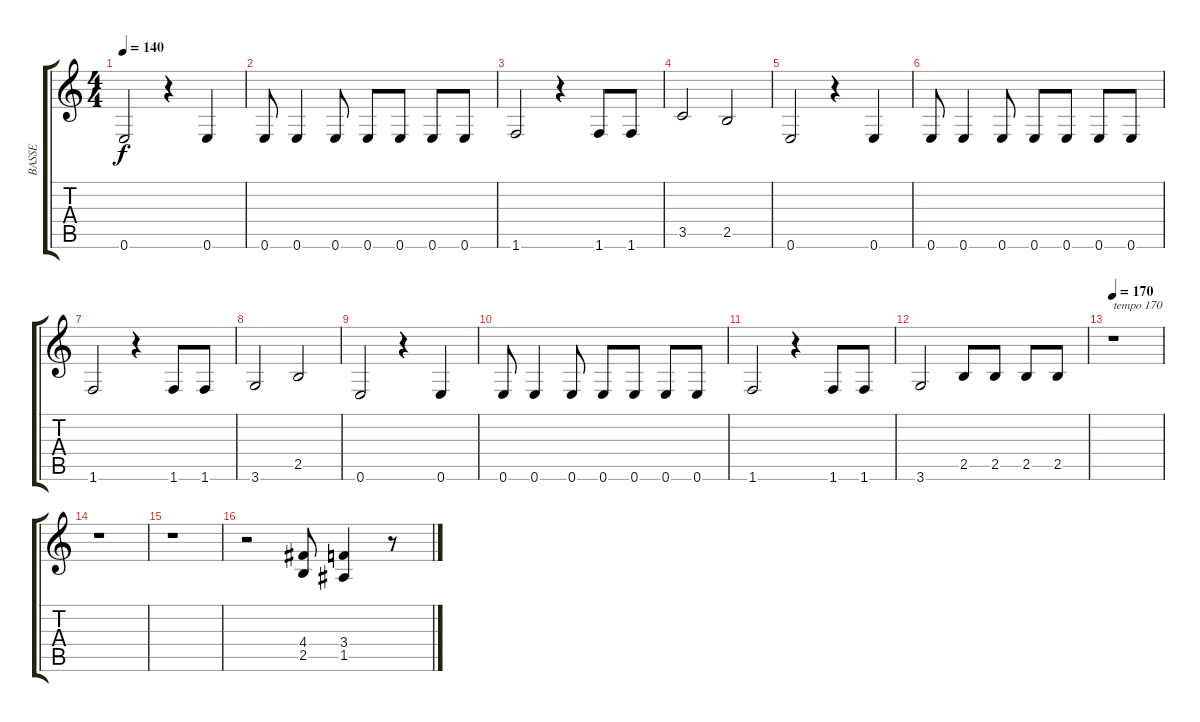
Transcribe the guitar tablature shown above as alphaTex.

\track ("BASSE" "BASSE") {instrument electricbassfinger}
\staff {score tabs}
\tuning (E4 B3 G3 D3 A2 E2) {hide}
\ts (4 4)
\tempo 140
\clef g2
\ks c
0.6.2{dy f} r.4 0.6.4 |
0.6.8 0.6.4 0.6.8 0.6.8 0.6.8 0.6.8 0.6.8 |
1.6.2 r.4 1.6.8 1.6.8 |
3.5.2 2.5.2 |
0.6.2 r.4 0.6.4 |
0.6.8 0.6.4 0.6.8 0.6.8 0.6.8 0.6.8 0.6.8 |
1.6.2 r.4 1.6.8 1.6.8 |
3.6.2 2.5.2 |
0.6.2 r.4 0.6.4 |
0.6.8 0.6.4 0.6.8 0.6.8 0.6.8 0.6.8 0.6.8 |
1.6.2 r.4 1.6.8 1.6.8 |
3.6.2 2.5.8 2.5.8 2.5.8 2.5.8 |
\tempo 170
r.1{txt "tempo 170"} |
r.1 |
r.1 |
r.2 (4.4 2.5).8 (3.4 1.5).4 r.8
